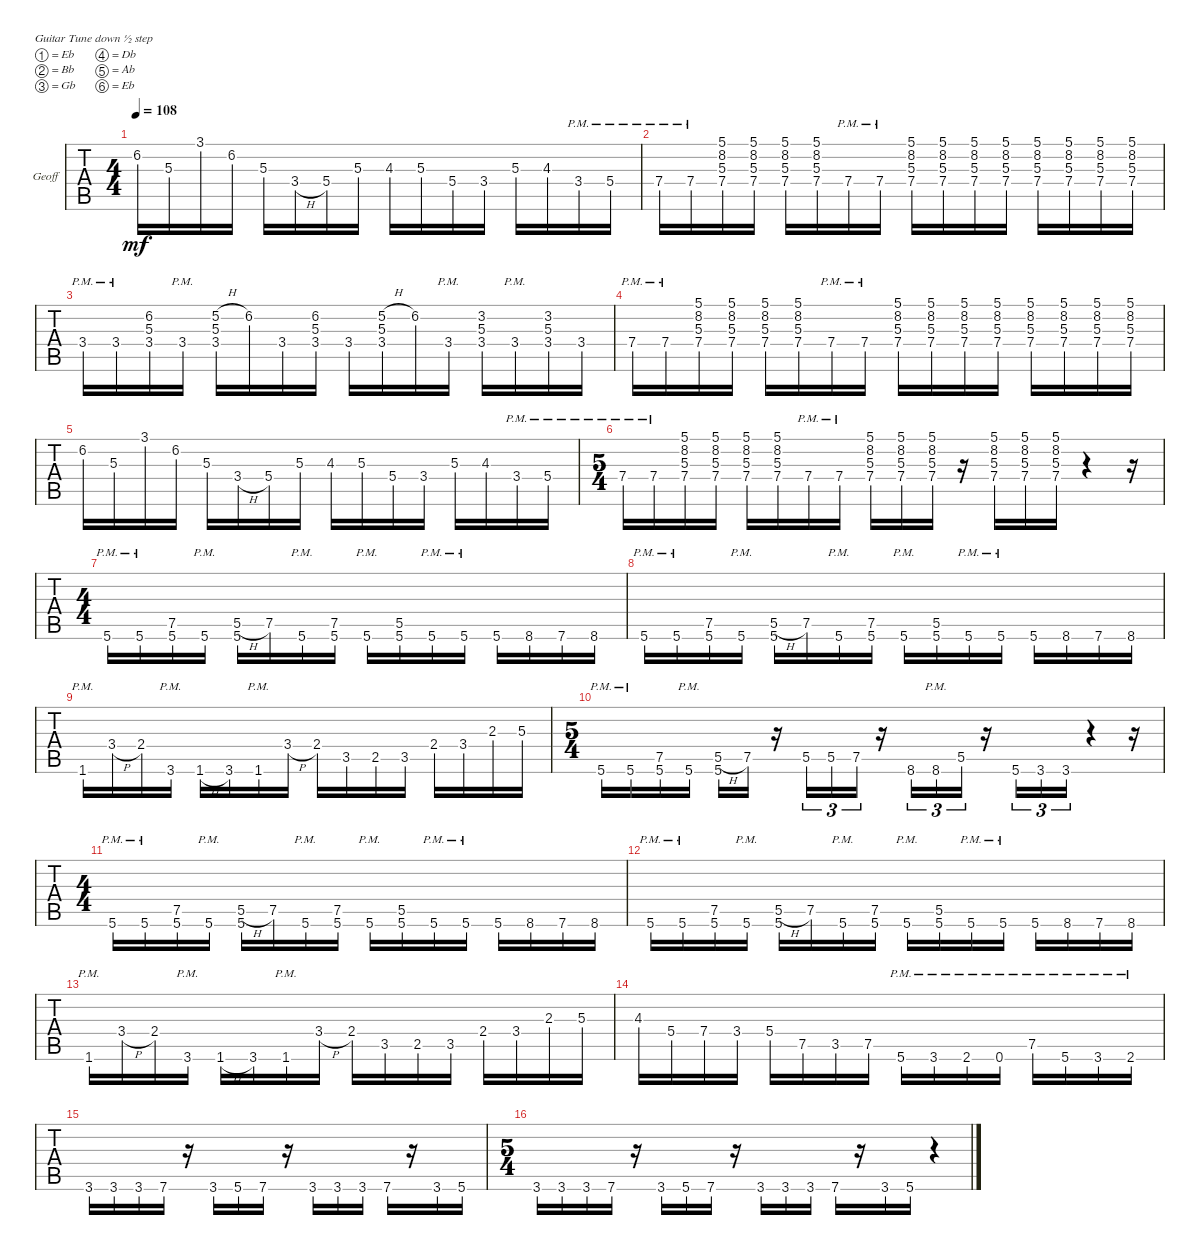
\defaultSystemsLayout 4
\bracketExtendMode groupsimilarinstruments
\firstSystemTrackNameOrientation horizontal
\otherSystemsTrackNameOrientation horizontal
\track ("Geoff" "Geoff") {instrument acousticguitarsteel}
\staff {tabs}
\tuning (Eb4 Bb3 Gb3 Db3 Ab2 Eb2)
\ts (4 4)
\tempo 108
\clef g2
\ks c
6.2.16{dy mf} 5.3.16 3.1.16 6.2.16 5.3.16 3.4{h}.16 5.4.16 5.3.16 4.3.16 5.3.16 5.4.16 3.4.16 5.3.16 4.3.16 3.4{pm}.16 5.4{pm}.16 |
7.4{pm}.16 7.4{pm}.16 (7.4 5.3 8.2 5.1).16 (7.4 5.3 8.2 5.1).16 (7.4 5.3 8.2 5.1).16 (7.4 5.3 8.2 5.1).16 7.4{pm}.16 7.4{pm}.16 (7.4 5.3 8.2 5.1).16 (7.4 5.3 8.2 5.1).16 (7.4 5.3 8.2 5.1).16 (7.4 5.3 8.2 5.1).16 (7.4 5.3 8.2 5.1).16 (7.4 5.3 8.2 5.1).16 (7.4 5.3 8.2 5.1).16 (7.4 5.3 8.2 5.1).16 |
3.4{pm}.16 3.4{pm}.16 (3.4 5.3 6.2).16 3.4{pm}.16 (3.4 5.3 5.2{h}).16 6.2.16 3.4.16 (3.4 5.3 6.2).16 3.4.16 (3.4 5.3 5.2{h}).16 6.2.16 3.4{pm}.16 (3.4 5.3 3.2).16 3.4{pm}.16 (3.4 5.3 3.2).16 3.4.16 |
7.4{pm}.16 7.4{pm}.16 (7.4 5.3 8.2 5.1).16 (7.4 5.3 8.2 5.1).16 (7.4 5.3 8.2 5.1).16 (7.4 5.3 8.2 5.1).16 7.4{pm}.16 7.4{pm}.16 (7.4 5.3 8.2 5.1).16 (7.4 5.3 8.2 5.1).16 (7.4 5.3 8.2 5.1).16 (7.4 5.3 8.2 5.1).16 (7.4 5.3 8.2 5.1).16 (7.4 5.3 8.2 5.1).16 (7.4 5.3 8.2 5.1).16 (7.4 5.3 8.2 5.1).16 |
6.2.16 5.3.16 3.1.16 6.2.16 5.3.16 3.4{h}.16 5.4.16 5.3.16 4.3.16 5.3.16 5.4.16 3.4.16 5.3.16 4.3.16 3.4{pm}.16 5.4{pm}.16 |
\ts (5 4)
7.4{pm}.16 7.4{pm}.16 (7.4 5.3 8.2 5.1).16 (7.4 5.3 8.2 5.1).16 (7.4 5.3 8.2 5.1).16 (7.4 5.3 8.2 5.1).16 7.4{pm}.16 7.4{pm}.16 (7.4 5.3 8.2 5.1).16 (7.4 5.3 8.2 5.1).16 (7.4 5.3 8.2 5.1).16 r.16 (7.4 5.3 8.2 5.1).16 (7.4 5.3 8.2 5.1).16 (7.4 5.3 8.2 5.1).16 r.4 r.16 |
\ts (4 4)
5.6{pm}.16 5.6{pm}.16 (5.6 7.5).16 5.6{pm}.16 (5.6 5.5{h}).16 7.5.16 5.6{pm}.16 (5.6 7.5).16 5.6{pm}.16 (5.6 5.5).16 5.6{pm}.16 5.6{pm}.16 5.6.16 8.6.16 7.6.16 8.6.16 |
5.6{pm}.16 5.6{pm}.16 (5.6 7.5).16 5.6{pm}.16 (5.6 5.5{h}).16 7.5.16 5.6{pm}.16 (5.6 7.5).16 5.6{pm}.16 (5.6 5.5).16 5.6{pm}.16 5.6{pm}.16 5.6.16 8.6.16 7.6.16 8.6.16 |
1.6{pm}.16 3.4{h}.16 2.4.16 3.6{pm}.16 1.6{h}.16 3.6.16 1.6{pm}.16 3.4{h}.16 2.4.16 3.5.16 2.5.16 3.5.16 2.4.16 3.4.16 2.3.16 5.3.16 |
\ts (5 4)
5.6{pm}.16 5.6{pm}.16 (5.6 7.5).16 5.6{pm}.16 (5.6 5.5{h}).16 7.5.16 r.16 5.5.16{tu (3 2)} 5.5.16{tu (3 2)} 7.5.16{tu (3 2)} r.16 8.6.16{tu (3 2)} 8.6{pm}.16{tu (3 2)} 5.5.16{tu (3 2)} r.16 5.6.16{tu (3 2)} 3.6.16{tu (3 2)} 3.6.16{tu (3 2)} r.4 r.16 |
\ts (4 4)
5.6{pm}.16 5.6{pm}.16 (5.6 7.5).16 5.6{pm}.16 (5.6 5.5{h}).16 7.5.16 5.6{pm}.16 (5.6 7.5).16 5.6{pm}.16 (5.6 5.5).16 5.6{pm}.16 5.6{pm}.16 5.6.16 8.6.16 7.6.16 8.6.16 |
5.6{pm}.16 5.6{pm}.16 (5.6 7.5).16 5.6{pm}.16 (5.6 5.5{h}).16 7.5.16 5.6{pm}.16 (5.6 7.5).16 5.6{pm}.16 (5.6 5.5).16 5.6{pm}.16 5.6{pm}.16 5.6.16 8.6.16 7.6.16 8.6.16 |
1.6{pm}.16 3.4{h}.16 2.4.16 3.6{pm}.16 1.6{h}.16 3.6.16 1.6{pm}.16 3.4{h}.16 2.4.16 3.5.16 2.5.16 3.5.16 2.4.16 3.4.16 2.3.16 5.3.16 |
4.3.16 5.4.16 7.4.16 3.4.16 5.4.16 7.5.16 3.5.16 7.5.16 5.6{pm}.16 3.6{pm}.16 2.6{pm}.16 0.6{pm}.16 7.5{pm}.16 5.6{pm}.16 3.6{pm}.16 2.6{pm}.16 |
3.6.16 3.6.16 3.6.16 7.6.16 r.16 3.6.16 5.6.16 7.6.16 r.16 3.6.16 3.6.16 3.6.16 7.6.16 r.16 3.6.16 5.6.16 |
\ts (5 4)
3.6.16 3.6.16 3.6.16 7.6.16 r.16 3.6.16 5.6.16 7.6.16 r.16 3.6.16 3.6.16 3.6.16 7.6.16 r.16 3.6.16 5.6.16 r.4
